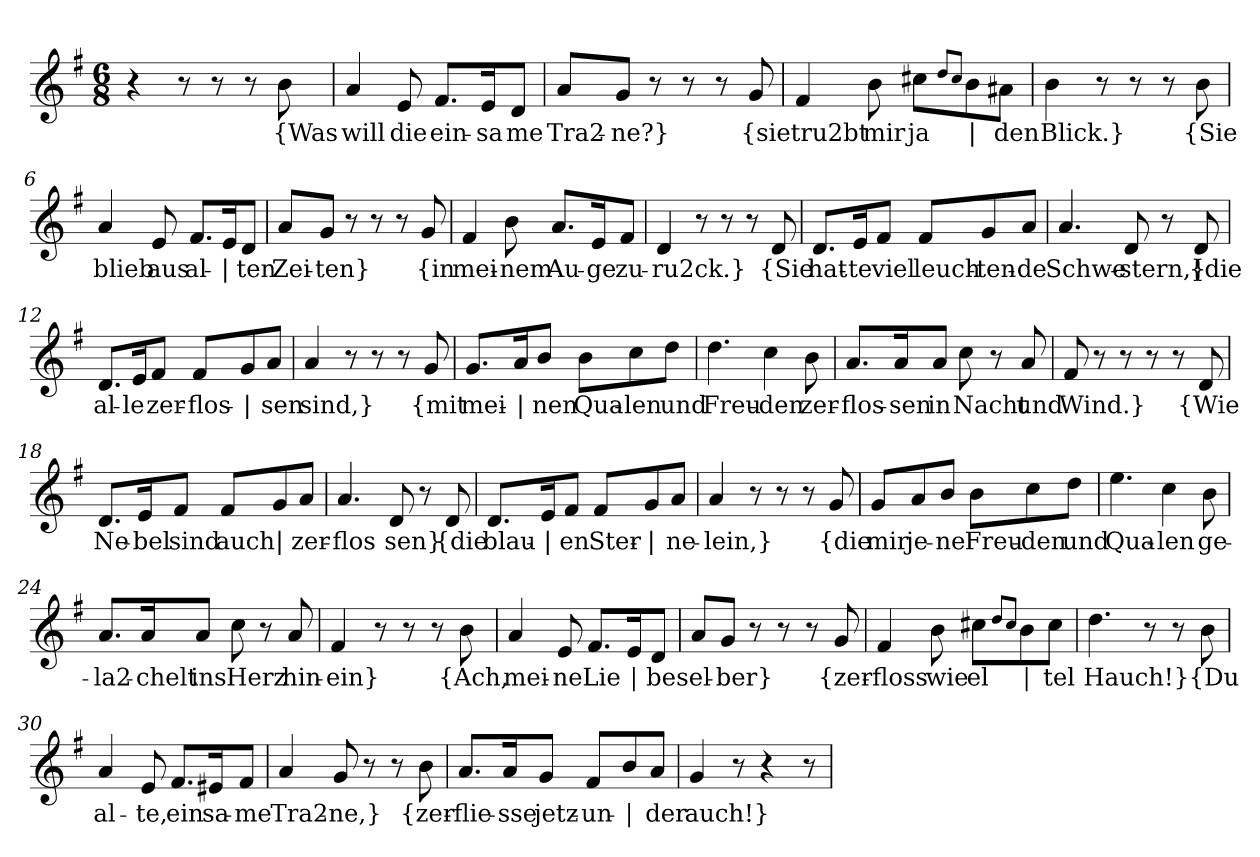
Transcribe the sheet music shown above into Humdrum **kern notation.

**kern	**text
*part1	*part1
*staff1	*staff1
*clefG2	*
*k[f#]	*
*M6/8	*
=1	=1
4r	.
8r	.
8r	.
8r	.
!	!LO:LY:b
8b\	{Was
=2	=2
!	!LO:LY:b
4a/	will
!	!LO:LY:b
8e/	die
!	!LO:LY:b
8.f#/L	ein-
!	!LO:LY:b
16e/K	-sa
!	!LO:LY:b
8d/J	-me
=3	=3
!	!LO:LY:b
8a/L	Tra2-
!	!LO:LY:b
8g/J	-ne?}
8r	.
8r	.
8r	.
!	!LO:LY:b
8g/	{sie
=4	=4
!	!LO:LY:b
4f#/	tru2bt
!	!LO:LY:b
8b\	mir
!	!LO:LY:b
8cc#X\L	ja
8qdd/L	.
8qcc#/J	.
!	!LO:LY:b
8b\	|
!	!LO:LY:b
8a#X\J	den
=5	=5
!	!LO:LY:b
4b\	Blick.}
8r	.
8r	.
8r	.
!	!LO:LY:b
8b\	{Sie
!!LO:LB:g=z
=6	=6
!	!LO:LY:b
4a/	blieb
!	!LO:LY:b
8e/	aus
!	!LO:LY:b
8.f#/L	al-
!	!LO:LY:b
16e/K	|
!	!LO:LY:b
8d/J	-ten
=7	=7
!	!LO:LY:b
8a/L	Zei-
!	!LO:LY:b
8g/J	-ten}
8r	.
8r	.
8r	.
!	!LO:LY:b
8g/	{in
=8	=8
!	!LO:LY:b
4f#/	mei-
!	!LO:LY:b
8b\	-nem
!	!LO:LY:b
8.a/L	Au-
!	!LO:LY:b
16e/K	-ge
!	!LO:LY:b
8f#/J	zu-
=9	=9
!	!LO:LY:b
4d/	ru2ck.}
8r	.
8r	.
8r	.
!	!LO:LY:b
8d/	{Sie
=10	=10
!	!LO:LY:b
8.d/L	hat-
!	!LO:LY:b
16e/K	-te
!	!LO:LY:b
8f#/J	viel
!	!LO:LY:b
8f#/L	leuch-
!	!LO:LY:b
8g/	-ten-
!	!LO:LY:b
8a/J	-de
!!LO:LB:g=z
=11	=11
!	!LO:LY:b
4.a/	Schwe-
!	!LO:LY:b
8d/	-stern,}
8r	.
!	!LO:LY:b
8d/	{die
=12	=12
!	!LO:LY:b
8.d/L	al-
!	!LO:LY:b
16e/K	-le
!	!LO:LY:b
8f#/J	zer-
!	!LO:LY:b
8f#/L	-flos-
!	!LO:LY:b
8g/	|
!	!LO:LY:b
8a/J	-sen
=13	=13
!	!LO:LY:b
4a/	sind,}
8r	.
8r	.
8r	.
!	!LO:LY:b
8g/	{mit
=14	=14
!	!LO:LY:b
8.g/L	mei-
!	!LO:LY:b
16a/K	|
!	!LO:LY:b
8b/J	-nen
!	!LO:LY:b
8b\L	Qua-
!	!LO:LY:b
8cc\	-len
!	!LO:LY:b
8dd\J	und
=15	=15
!	!LO:LY:b
4.dd\	Freu-
!	!LO:LY:b
4cc\	-den
!	!LO:LY:b
8b\	zer-
!!LO:LB:g=z
=16	=16
!	!LO:LY:b
8.a/L	-flos-
!	!LO:LY:b
16a/K	-sen
!	!LO:LY:b
8a/J	in
!	!LO:LY:b
8cc\	Nacht
8r	.
!	!LO:LY:b
8a/	und
=17	=17
!	!LO:LY:b
8f#/	Wind.}
8r	.
8r	.
8r	.
8r	.
!	!LO:LY:b
8d/	{Wie
=18	=18
!	!LO:LY:b
8.d/L	Ne-
!	!LO:LY:b
16e/K	-bel
!	!LO:LY:b
8f#/J	sind
!	!LO:LY:b
8f#/L	auch
!	!LO:LY:b
8g/	|
!	!LO:LY:b
8a/J	zer-
=19	=19
!	!LO:LY:b
4.a/	-flos
!	!LO:LY:b
8d/	-sen}
8r	.
!	!LO:LY:b
8d/	{die
=20	=20
!	!LO:LY:b
8.d/L	blau-
!	!LO:LY:b
16e/K	|
!	!LO:LY:b
8f#/J	-en
!	!LO:LY:b
8f#/L	Ster-
!	!LO:LY:b
8g/	|
!	!LO:LY:b
8a/J	-ne-
!!LO:LB:g=z
=21	=21
!	!LO:LY:b
4a/	lein,}
8r	.
8r	.
8r	.
!	!LO:LY:b
8g/	{die
=22	=22
!	!LO:LY:b
8g/L	mir
!	!LO:LY:b
8a/	je-
!	!LO:LY:b
8b/J	-ne
!	!LO:LY:b
8b\L	Freu-
!	!LO:LY:b
8cc\	-den
!	!LO:LY:b
8dd\J	und
=23	=23
!	!LO:LY:b
4.ee\	Qua-
!	!LO:LY:b
4cc\	-len
!	!LO:LY:b
8b\	ge-
=24	=24
!	!LO:LY:b
8.a/L	-la2-
!	!LO:LY:b
16a/K	-chelt
!	!LO:LY:b
8a/J	ins
!	!LO:LY:b
8cc\	Herz
8r	.
!	!LO:LY:b
8a/	hin-
=25	=25
!	!LO:LY:b
4f#/	-ein}
8r	.
8r	.
8r	.
!	!LO:LY:b
8b\	{Ach,
!!LO:LB:g=z
=26	=26
!	!LO:LY:b
4a/	mei-
!	!LO:LY:b
8e/	-ne
!	!LO:LY:b
8.f#/L	Lie
!	!LO:LY:b
16e/K	|
!	!LO:LY:b
8d/J	-be
=27	=27
!	!LO:LY:b
8a/L	sel-
!	!LO:LY:b
8g/J	-ber}
8r	.
8r	.
8r	.
!	!LO:LY:b
8g/	{zer-
=28	=28
!	!LO:LY:b
4f#/	-floss
!	!LO:LY:b
8b\	wie
!	!LO:LY:b
8cc#X\L	el
8qdd/L	.
8qcc#/J	.
!	!LO:LY:b
8b\	|
!	!LO:LY:b
8cc#\J	-tel
=29	=29
!	!LO:LY:b
4.dd\	Hauch!}
8r	.
8r	.
!	!LO:LY:b
8b\	{Du
=30	=30
!	!LO:LY:b
4a/	al-
!	!LO:LY:b
8e/	-te,
!	!LO:LY:b
8.f#/L	ein
!	!LO:LY:b
16e#X/K	-sa-
!	!LO:LY:b
8f#/J	-me
!!LO:LB:g=z
=31	=31
!	!LO:LY:b
4a/	Tra2-
!	!LO:LY:b
8g/	-ne,}
8r	.
8r	.
!	!LO:LY:b
8b\	{zer-
=32	=32
!	!LO:LY:b
8.a/L	-flie-
!	!LO:LY:b
16a/K	-sse
!	!LO:LY:b
8g/J	jetz-
!	!LO:LY:b
8f#/L	-un-
!	!LO:LY:b
8b/	|
!	!LO:LY:b
8a/J	-der
=33	=33
!	!LO:LY:b
4g/	auch!}
8r	.
4r	.
8r	.
=	=
*-	*-
